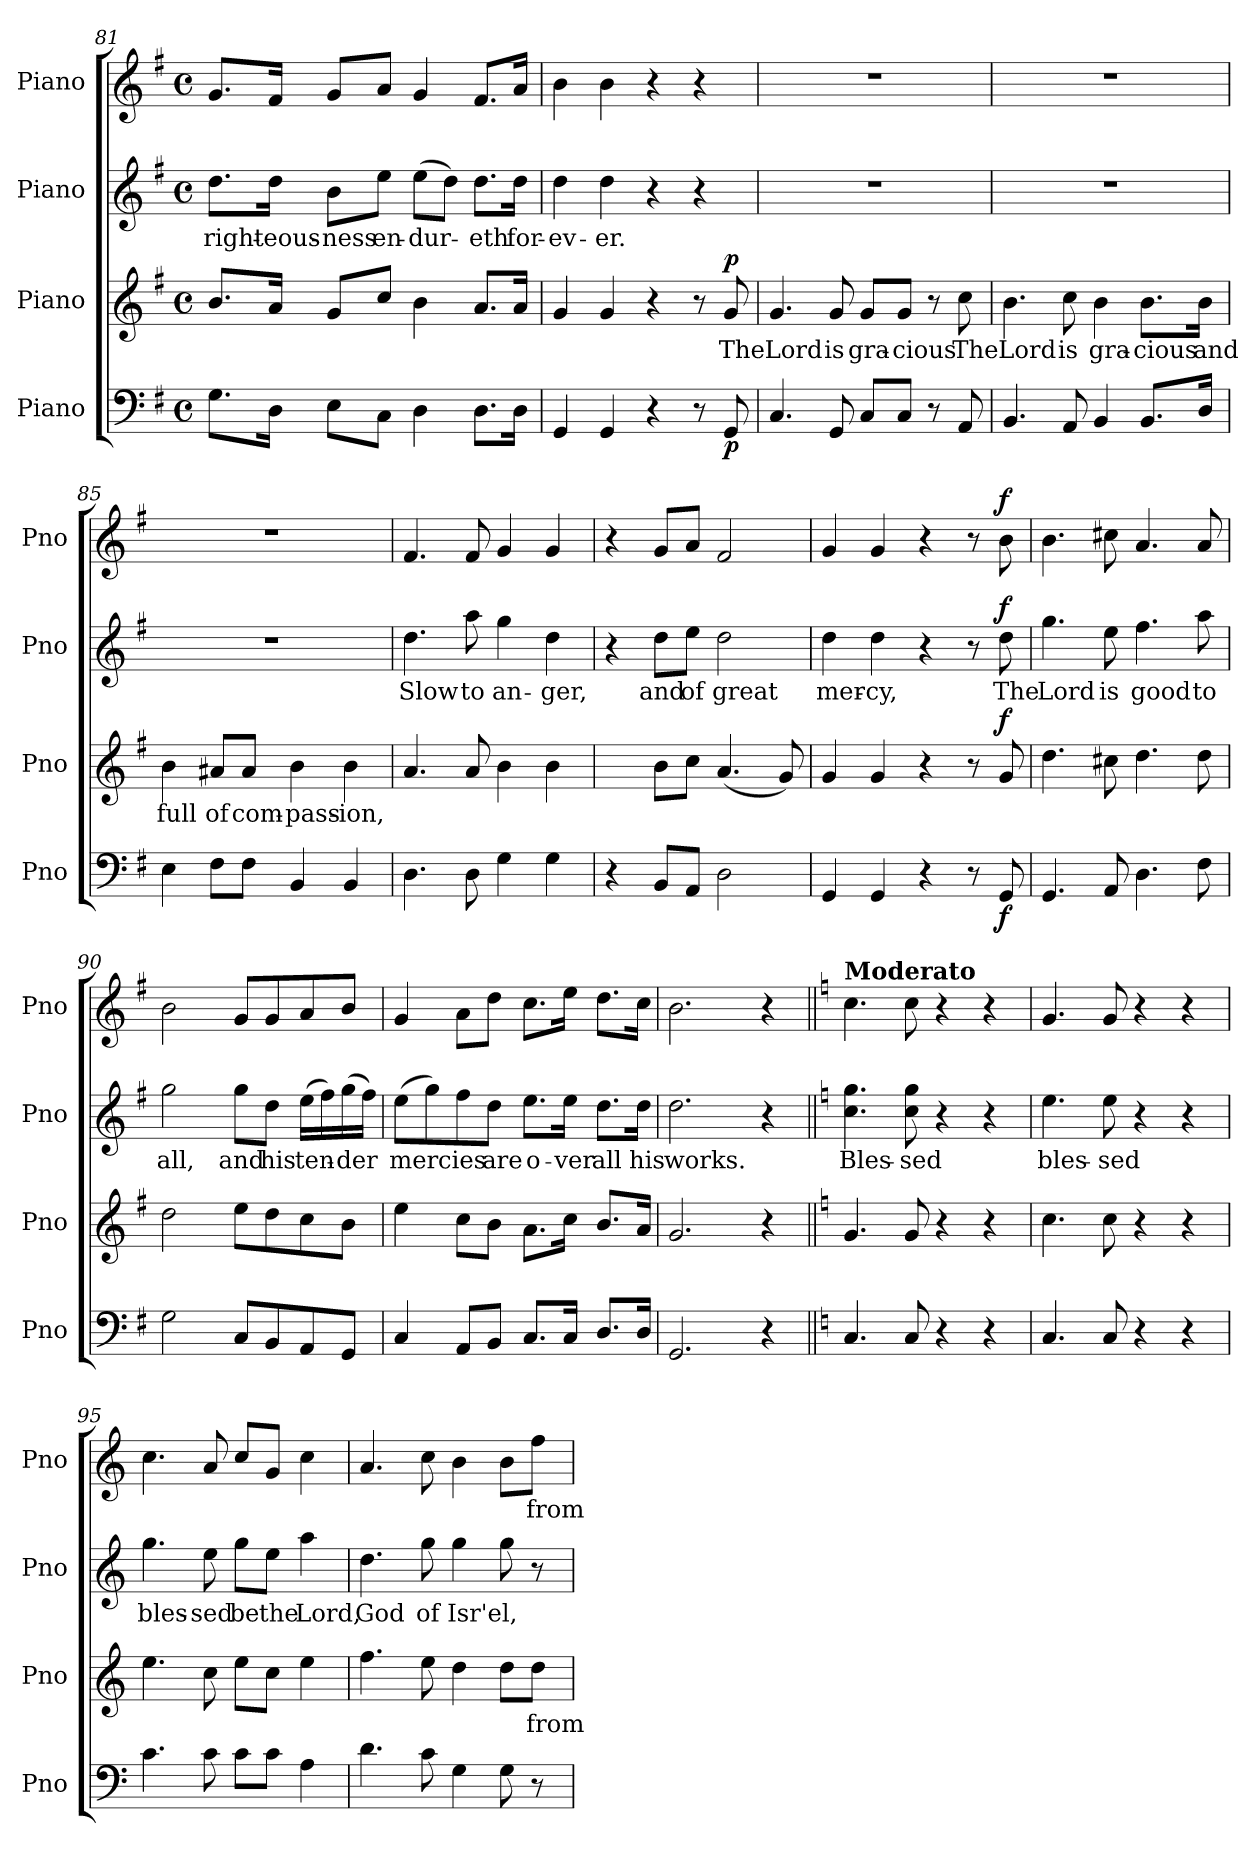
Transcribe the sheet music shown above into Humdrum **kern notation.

**kern	**dynam	**kern	**text	**dynam	**kern	**text	**dynam	**kern	**text	**dynam
*part4	*part4	*part3	*part3	*part3	*part2	*part2	*part2	*part1	*part1	*part1
*staff4	*staff4	*staff3	*staff3	*staff3	*staff2	*staff2	*staff2	*staff1	*staff1	*staff1
*I"Piano	*	*I"Piano	*	*	*I"Piano	*	*	*I"Piano	*	*
*I'Pno	*	*I'Pno	*	*	*I'Pno	*	*	*I'Pno	*	*
*clefF4	*	*clefG2	*	*	*clefG2	*	*	*clefG2	*	*
*k[f#]	*	*k[f#]	*	*	*k[f#]	*	*	*k[f#]	*	*
*M4/4	*	*M4/4	*	*	*M4/4	*	*	*M4/4	*	*
*met(c)	*	*met(c)	*	*	*met(c)	*	*	*met(c)	*	*
=81	=81	=81	=81	=81	=81	=81	=81	=81	=81	=81
!	!	!	!	!	!	!LO:LY:b	!	!	!	!
8.G\L	.	8.b/L	.	.	8.dd\L	right-	.	8.g/L	.	.
!	!	!	!	!	!	!LO:LY:b	!	!	!	!
16D\Jk	.	16a/Jk	.	.	16dd\Jk	-eous-	.	16f#/Jk	.	.
!	!	!	!	!	!	!LO:LY:b	!	!	!	!
8E\L	.	8g/L	.	.	8b\L	-ness	.	8g/L	.	.
!	!	!	!	!	!	!LO:LY:b	!	!	!	!
8C\J	.	8cc/J	.	.	8ee\J	en-	.	8a/J	.	.
!	!	!	!	!	!	!LO:LY:b	!	!	!	!
4D\	.	4b\	.	.	(>8ee\L	-dur-	.	4g/	.	.
.	.	.	.	.	8dd\J)	.	.	.	.	.
!	!	!	!	!	!	!LO:LY:b	!	!	!	!
8.D\L	.	8.a/L	.	.	8.dd\L	-eth	.	8.f#/L	.	.
!	!	!	!	!	!	!LO:LY:b	!	!	!	!
16D\Jk	.	16a/Jk	.	.	16dd\Jk	for-	.	16a/Jk	.	.
=82	=82	=82	=82	=82	=82	=82	=82	=82	=82	=82
!	!	!	!	!	!	!LO:LY:b	!	!	!	!
4GG/	.	4g/	.	.	4dd\	-ev-	.	4b\	.	.
!	!	!	!	!	!	!LO:LY:b	!	!	!	!
4GG/	.	4g/	.	.	4dd\	-er.	.	4b\	.	.
4r	.	4r	.	.	4r	.	.	4r	.	.
8r	.	8r	.	.	4r	.	.	4r	.	.
!	!LO:DY:b	!	!LO:LY:b	!LO:DY:b	!	!	!	!	!	!
8GG/	p	8g/	The	p	.	.	.	.	.	.
!!LO:LB:g=z
=83	=83	=83	=83	=83	=83	=83	=83	=83	=83	=83
!	!	!	!LO:LY:b	!	!	!	!	!	!	!
4.C/	.	4.g/	Lord	.	1r	.	.	1r	.	.
!	!	!	!LO:LY:b	!	!	!	!	!	!	!
8GG/	.	8g/	is	.	.	.	.	.	.	.
!	!	!	!LO:LY:b	!	!	!	!	!	!	!
8C/L	.	8g/L	gra-	.	.	.	.	.	.	.
!	!	!	!LO:LY:b	!	!	!	!	!	!	!
8C/J	.	8g/J	-cious	.	.	.	.	.	.	.
8r	.	8r	.	.	.	.	.	.	.	.
!	!	!	!LO:LY:b	!	!	!	!	!	!	!
8AA/	.	8cc\	The	.	.	.	.	.	.	.
=84	=84	=84	=84	=84	=84	=84	=84	=84	=84	=84
!	!	!	!LO:LY:b	!	!	!	!	!	!	!
4.BB/	.	4.b\	Lord	.	1r	.	.	1r	.	.
!	!	!	!LO:LY:b	!	!	!	!	!	!	!
8AA/	.	8cc\	is	.	.	.	.	.	.	.
!	!	!	!LO:LY:b	!	!	!	!	!	!	!
4BB/	.	4b\	gra-	.	.	.	.	.	.	.
!	!	!	!LO:LY:b	!	!	!	!	!	!	!
8.BB/L	.	8.b\L	-cious	.	.	.	.	.	.	.
!	!	!	!LO:LY:b	!	!	!	!	!	!	!
16D/Jk	.	16b\Jk	and	.	.	.	.	.	.	.
=85	=85	=85	=85	=85	=85	=85	=85	=85	=85	=85
!	!	!	!LO:LY:b	!	!	!	!	!	!	!
4E\	.	4b\	full	.	1r	.	.	1r	.	.
!	!	!	!LO:LY:b	!	!	!	!	!	!	!
8F#\L	.	8a#X/L	of	.	.	.	.	.	.	.
!	!	!	!LO:LY:b	!	!	!	!	!	!	!
8F#\J	.	8a#/J	com-	.	.	.	.	.	.	.
!	!	!	!LO:LY:b	!	!	!	!	!	!	!
4BB/	.	4b\	-pass-	.	.	.	.	.	.	.
!	!	!	!LO:LY:b	!	!	!	!	!	!	!
4BB/	.	4b\	-ion,	.	.	.	.	.	.	.
=86	=86	=86	=86	=86	=86	=86	=86	=86	=86	=86
!	!	!	!	!	!	!LO:LY:b	!	!	!	!
4.D\	.	4.a/	.	.	4.dd\	Slow	.	4.f#/	.	.
!	!	!	!	!	!	!LO:LY:b	!	!	!	!
8D\	.	8a/	.	.	8aa\	to	.	8f#/	.	.
!	!	!	!	!	!	!LO:LY:b	!	!	!	!
4G\	.	4b\	.	.	4gg\	an-	.	4g/	.	.
!	!	!	!	!	!	!LO:LY:b	!	!	!	!
4G\	.	4b\	.	.	4dd\	-ger,	.	4g/	.	.
=87	=87	=87	=87	=87	=87	=87	=87	=87	=87	=87
4r	.	4ryy	.	.	4r	.	.	4r	.	.
!	!	!	!	!	!	!LO:LY:b	!	!	!	!
8BB/L	.	8b\L	.	.	8dd\L	and	.	8g/L	.	.
!	!	!	!	!	!	!LO:LY:b	!	!	!	!
8AA/J	.	8cc\J	.	.	8ee\J	of	.	8a/J	.	.
!	!	!	!	!	!	!LO:LY:b	!	!	!	!
2D\	.	(<4.a/	.	.	2dd\	great	.	2f#/	.	.
.	.	8g/)	.	.	.	.	.	.	.	.
!!LO:LB:g=z
=88	=88	=88	=88	=88	=88	=88	=88	=88	=88	=88
!	!	!	!	!	!	!LO:LY:b	!	!	!	!
4GG/	.	4g/	.	.	4dd\	mer-	.	4g/	.	.
!	!	!	!	!	!	!LO:LY:b	!	!	!	!
4GG/	.	4g/	.	.	4dd\	-cy,	.	4g/	.	.
4r	.	4r	.	.	4r	.	.	4r	.	.
8r	.	8r	.	.	8r	.	.	8r	.	.
!	!LO:DY:b	!	!	!LO:DY:b	!	!LO:LY:b	!LO:DY:b	!	!	!LO:DY:b
8GG/	f	8g/	.	f	8dd\	The	f	8b\	.	f
=89	=89	=89	=89	=89	=89	=89	=89	=89	=89	=89
!	!	!	!	!	!	!LO:LY:b	!	!	!	!
4.GG/	.	4.dd\	.	.	4.gg\	Lord	.	4.b\	.	.
!	!	!	!	!	!	!LO:LY:b	!	!	!	!
8AA/	.	8cc#X\	.	.	8ee\	is	.	8cc#X\	.	.
!	!	!	!	!	!	!LO:LY:b	!	!	!	!
4.D\	.	4.dd\	.	.	4.ff#\	good	.	4.a/	.	.
!	!	!	!	!	!	!LO:LY:b	!	!	!	!
8F#\	.	8dd\	.	.	8aa\	to	.	8a/	.	.
=90	=90	=90	=90	=90	=90	=90	=90	=90	=90	=90
!	!	!	!	!	!	!LO:LY:b	!	!	!	!
2G\	.	2dd\	.	.	2gg\	all,	.	2b\	.	.
!	!	!	!	!	!	!LO:LY:b	!	!	!	!
8C/L	.	8ee\L	.	.	8gg\L	and	.	8g/L	.	.
!	!	!	!	!	!	!LO:LY:b	!	!	!	!
8BB/	.	8dd\	.	.	8dd\J	his	.	8g/	.	.
!	!	!	!	!	!	!LO:LY:b	!	!	!	!
8AA/	.	8cc\	.	.	(>16ee\LL	ten-	.	8a/	.	.
.	.	.	.	.	16ff#\)	.	.	.	.	.
!	!	!	!	!	!	!LO:LY:b	!	!	!	!
8GG/J	.	8b\J	.	.	(>16gg\	-der	.	8b/J	.	.
.	.	.	.	.	16ff#\JJ)	.	.	.	.	.
=91	=91	=91	=91	=91	=91	=91	=91	=91	=91	=91
!	!	!	!	!	!	!LO:LY:b	!	!	!	!
4C/	.	4ee\	.	.	(>8ee\L	mer	.	4g/	.	.
.	.	.	.	.	8gg\)	.	.	.	.	.
!	!	!	!	!	!	!LO:LY:b	!	!	!	!
8AA/L	.	8cc\L	.	.	8ff#\	cies	.	8a\L	.	.
!	!	!	!	!	!	!LO:LY:b	!	!	!	!
8BB/J	.	8b\J	.	.	8dd\J	are	.	8dd\J	.	.
!	!	!	!	!	!	!LO:LY:b	!	!	!	!
8.C/L	.	8.a\L	.	.	8.ee\L	o-	.	8.cc\L	.	.
!	!	!	!	!	!	!LO:LY:b	!	!	!	!
16C/Jk	.	16cc\Jk	.	.	16ee\Jk	-ver	.	16ee\Jk	.	.
!	!	!	!	!	!	!LO:LY:b	!	!	!	!
8.D/L	.	8.b/L	.	.	8.dd\L	all	.	8.dd\L	.	.
!	!	!	!	!	!	!LO:LY:b	!	!	!	!
16D/Jk	.	16a/Jk	.	.	16dd\Jk	his	.	16cc\Jk	.	.
=92	=92	=92	=92	=92	=92	=92	=92	=92	=92	=92
!	!	!	!	!	!	!LO:LY:b	!	!	!	!
2.GG/	.	2.g/	.	.	2.dd\	works.	.	2.b\	.	.
4r	.	4r	.	.	4r	.	.	4r	.	.
!!LO:LB:g=z
=93||	=93||	=93||	=93||	=93||	=93||	=93||	=93||	=93||	=93||	=93||
*k[]	*	*k[]	*	*	*k[]	*	*	*k[]	*	*
!	!	!	!	!	!	!	!	!LO:TX:a:B:t=Moderato	!	!
!	!	!	!	!	!	!LO:LY:b	!	!	!	!
4.C/	.	4.g/	.	.	4.cc\ 4.gg\	Bles-	.	4.cc\	.	.
!	!	!	!	!	!	!LO:LY:b	!	!	!	!
8C/	.	8g/	.	.	8cc\ 8gg\	-sed	.	8cc\	.	.
4r	.	4r	.	.	4r	.	.	4r	.	.
4r	.	4r	.	.	4r	.	.	4r	.	.
=94	=94	=94	=94	=94	=94	=94	=94	=94	=94	=94
!	!	!	!	!	!	!LO:LY:b	!	!	!	!
4.C/	.	4.cc\	.	.	4.ee\	bles-	.	4.g/	.	.
!	!	!	!	!	!	!LO:LY:b	!	!	!	!
8C/	.	8cc\	.	.	8ee\	-sed	.	8g/	.	.
4r	.	4r	.	.	4r	.	.	4r	.	.
4r	.	4r	.	.	4r	.	.	4r	.	.
=95	=95	=95	=95	=95	=95	=95	=95	=95	=95	=95
!	!	!	!	!	!	!LO:LY:b	!	!	!	!
4.c\	.	4.ee\	.	.	4.gg\	bles-	.	4.cc\	.	.
!	!	!	!	!	!	!LO:LY:b	!	!	!	!
8c\	.	8cc\	.	.	8ee\	-sed	.	8a/	.	.
!	!	!	!	!	!	!LO:LY:b	!	!	!	!
8c\L	.	8ee\L	.	.	8gg\L	be	.	8cc/L	.	.
!	!	!	!	!	!	!LO:LY:b	!	!	!	!
8c\J	.	8cc\J	.	.	8ee\J	the	.	8g/J	.	.
!	!	!	!	!	!	!LO:LY:b	!	!	!	!
4A\	.	4ee\	.	.	4aa\	Lord,	.	4cc\	.	.
=96	=96	=96	=96	=96	=96	=96	=96	=96	=96	=96
!	!	!	!	!	!	!LO:LY:b	!	!	!	!
4.d\	.	4.ff\	.	.	4.dd\	God	.	4.a/	.	.
!	!	!	!	!	!	!LO:LY:b	!	!	!	!
8c\	.	8ee\	.	.	8gg\	of	.	8cc\	.	.
!	!	!	!	!	!	!LO:LY:b	!	!	!	!
4G\	.	4dd\	.	.	4gg\	Isr'el,	.	4b\	.	.
8G\	.	8dd\L	.	.	8gg\	.	.	8b\L	.	.
!	!	!	!LO:LY:b	!	!	!	!	!	!LO:LY:b	!
8r	.	8dd\J	from	.	8r	.	.	8ff\J	from	.
=	=	=	=	=	=	=	=	=	=	=
*-	*-	*-	*-	*-	*-	*-	*-	*-	*-	*-
